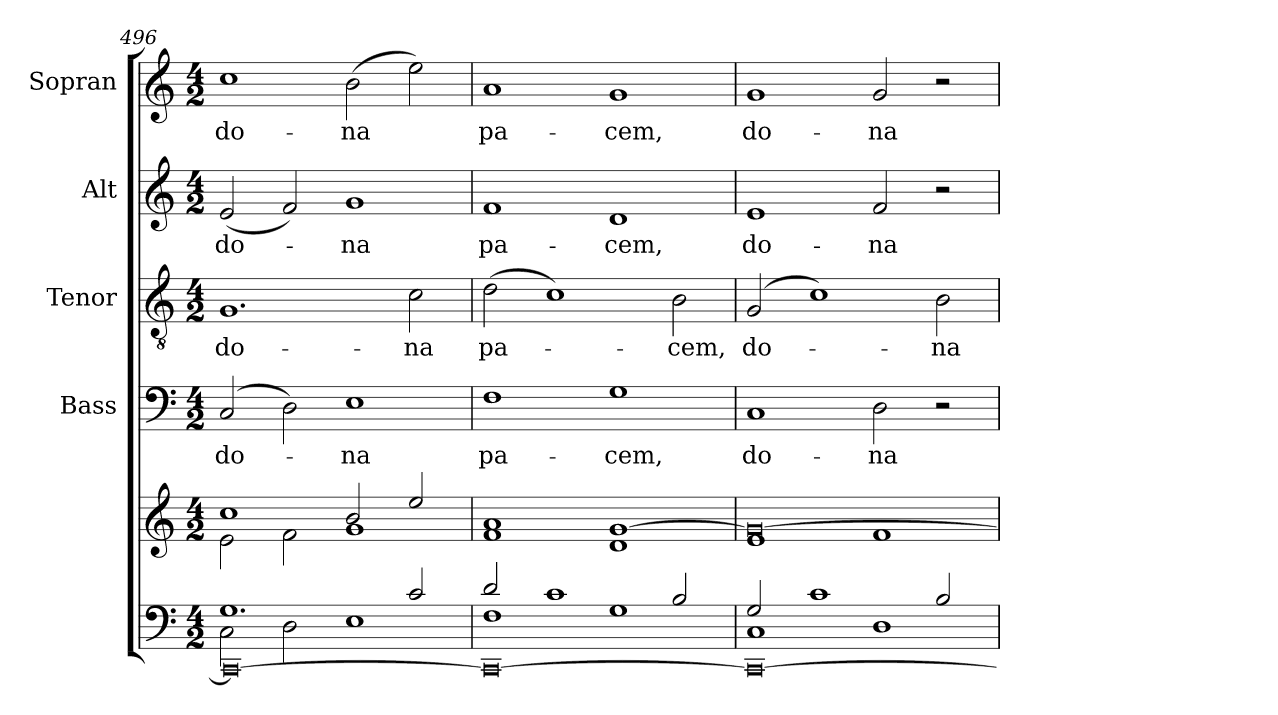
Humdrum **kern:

**kern	**kern	**kern	**text	**kern	**text	**kern	**text	**kern	**text
*part5	*part5	*part4	*part4	*part3	*part3	*part2	*part2	*part1	*part1
*staff6	*staff5	*staff4	*staff4	*staff3	*staff3	*staff2	*staff2	*staff1	*staff1
*	*	*I"Bass	*	*I"Tenor	*	*I"Alt	*	*I"Sopran	*
*	*	*I'B.	*	*I'T.	*	*I'A.	*	*I'S.	*
*clefF4	*clefG2	*clefF4	*	*clefGv2	*	*clefG2	*	*clefG2	*
*k[]	*k[]	*k[]	*	*k[]	*	*k[]	*	*k[]	*
*C:	*C:	*C:	*	*C:	*	*C:	*	*C:	*
*M4/2	*M4/2	*M4/2	*	*M4/2	*	*M4/2	*	*M4/2	*
=496	=496	=496	=496	=496	=496	=496	=496	=496	=496
*^	*^	*	*	*	*	*	*	*	*
*	*^	*	*	*	*	*	*	*	*	*	*
!	!	!	!	!	!	!LO:LY:b	!	!LO:LY:b	!	!LO:LY:b	!	!LO:LY:b
1.G	2C\	0CC_	1cc	2e\	(>2C/	do-	1.G	do-	(<2e/	do-	1cc	do-
.	2D\	.	.	2f\	2D\)	.	.	.	2f/)	.	.	.
!	!	!	!	!	!	!LO:LY:b	!	!	!	!LO:LY:b	!	!LO:LY:b
.	1E	.	2b/	1g	1E	-na	.	.	1g	-na	(>2b\	-na
!	!	!	!	!	!	!	!	!LO:LY:b	!	!	!	!
2c/	.	.	2ee/	.	.	.	2c\	-na	.	.	2ee\)	.
!!LO:LB:g=z
=497	=497	=497	=497	=497	=497	=497	=497	=497	=497	=497	=497	=497
!	!	!	!	!	!	!LO:LY:b	!	!LO:LY:b	!	!LO:LY:b	!	!LO:LY:b
2d/	1F	0CC_	1a	1f	1F	pa-	(>2d\	pa-	1f	pa-	1a	pa-
1c	.	.	.	.	.	.	1c)	.	.	.	.	.
!	!	!	!	!	!	!LO:LY:b	!	!	!	!LO:LY:b	!	!LO:LY:b
.	1G	.	[>1g	1d	1G	-cem,	.	.	1d	-cem,	1g	-cem,
!	!	!	!	!	!	!	!	!LO:LY:b	!	!	!	!
2B/	.	.	.	.	.	.	2B\	-cem,	.	.	.	.
=498	=498	=498	=498	=498	=498	=498	=498	=498	=498	=498	=498	=498
!	!	!	!	!	!	!LO:LY:b	!	!LO:LY:b	!	!LO:LY:b	!	!LO:LY:b
2G/	1C	0CC_	0g_	1e	1C	do-	(>2G/	do-	1e	do-	1g	do-
1c	.	.	.	.	.	.	1c)	.	.	.	.	.
!	!	!	!	!	!	!LO:LY:b	!	!	!	!LO:LY:b	!	!LO:LY:b
.	1D	.	.	1f	2D\	-na	.	.	2f/	-na	2g/	-na
!	!	!	!	!	!	!	!	!LO:LY:b	!	!	!	!
2B/	.	.	.	.	2r	.	2B\	-na	2r	.	2r	.
*v	*v	*v	*	*	*	*	*	*	*	*	*	*
*	*v	*v	*	*	*	*	*	*	*	*
=	=	=	=	=	=	=	=	=	=
*-	*-	*-	*-	*-	*-	*-	*-	*-	*-
